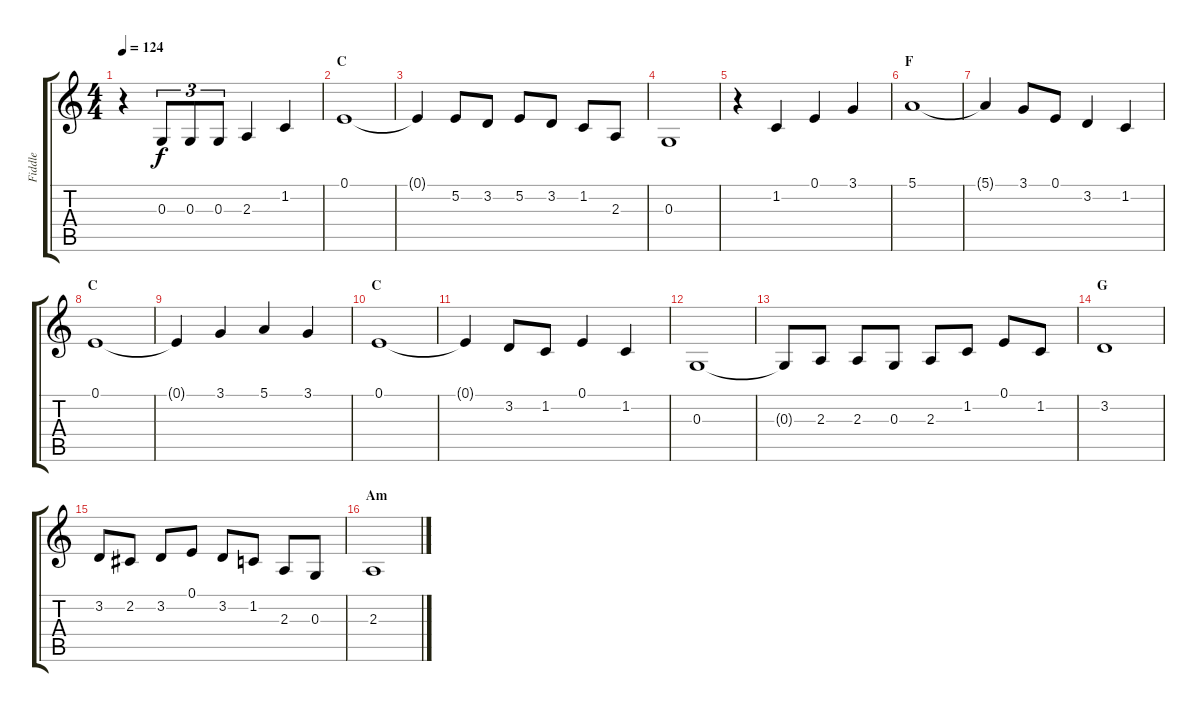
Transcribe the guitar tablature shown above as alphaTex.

\track ("Fiddle" "Fiddle") {instrument fiddle}
\staff {score tabs}
\tuning (E4 B3 G3 D3 A2 E2) {hide}
\ts (4 4)
\tempo 124
\clef g2
\ks c
r.4{dy f} 0.3.8{tu (3 2)} 0.3.8{tu (3 2)} 0.3.8{tu (3 2)} 2.3.4 1.2.4 |
\section ("" "C")
0.1.1 |
0.1{t}.4 5.2.8 3.2.8 5.2.8 3.2.8 1.2.8 2.3.8 |
0.3.1 |
r.4 1.2.4 0.1.4 3.1.4 |
\section ("" "F")
5.1.1 |
5.1{t}.4 3.1.8 0.1.8 3.2.4 1.2.4 |
\section ("" "C")
0.1.1 |
0.1{t}.4 3.1.4 5.1.4 3.1.4 |
\section ("" "C")
0.1.1 |
0.1{t}.4 3.2.8 1.2.8 0.1.4 1.2.4 |
0.3.1 |
0.3{t}.8 2.3.8 2.3.8 0.3.8 2.3.8 1.2.8 0.1.8 1.2.8 |
\section ("" "G")
3.2.1 |
3.2.8 2.2.8 3.2.8 0.1.8 3.2.8 1.2.8 2.3.8 0.3.8 |
\section ("" "Am")
2.3.1
